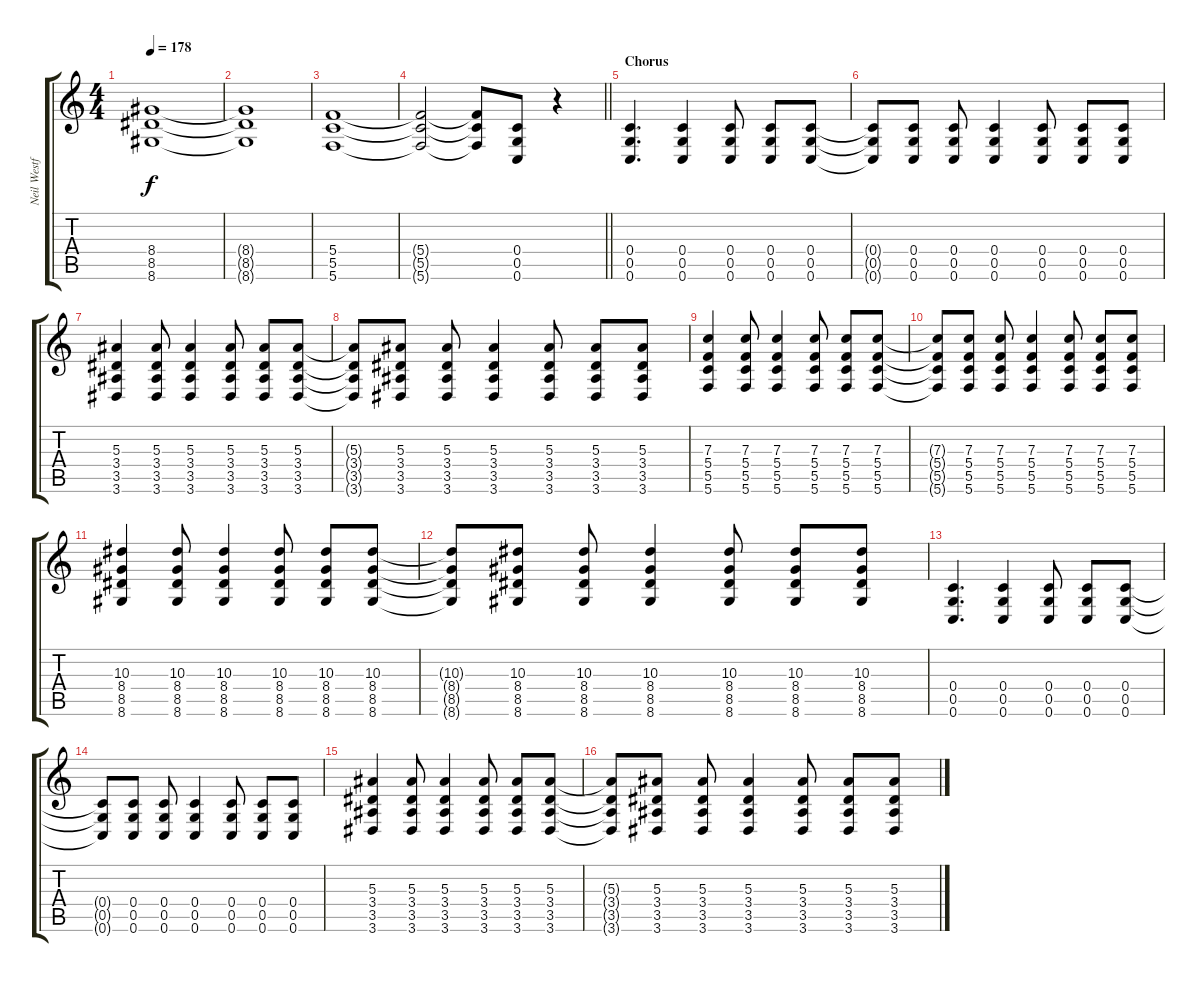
\track ("Neil Westfall" "Neil Westf") {instrument distortionguitar}
\staff {score tabs}
\tuning (D4 A3 F3 C3 G2 C2) {hide}
\ts (4 4)
\tempo 178
\clef g2
\ks c
(8.4 8.5 8.6).1{dy f} |
(8.4{t} 8.5{t} 8.6{t}).1 |
(5.4 5.5 5.6).1 |
\barLineRight lightlight
(5.4{t} 5.5{t} 5.6{t}).2 (5.4{t} 5.5{t} 5.6{t}).8 (0.4 0.5 0.6).8 r.4 |
\section ("" "Chorus")
(0.4 0.5 0.6).4{d} (0.4 0.5 0.6).4 (0.4 0.5 0.6).8 (0.4 0.5 0.6).8 (0.4 0.5 0.6).8 |
(0.4{t} 0.5{t} 0.6{t}).8 (0.4 0.5 0.6).8 (0.4 0.5 0.6).8 (0.4 0.5 0.6).4 (0.4 0.5 0.6).8 (0.4 0.5 0.6).8 (0.4 0.5 0.6).8 |
(5.3 3.4 3.5 3.6).4 (5.3 3.4 3.5 3.6).8 (5.3 3.4 3.5 3.6).4 (5.3 3.4 3.5 3.6).8 (5.3 3.4 3.5 3.6).8 (5.3 3.4 3.5 3.6).8 |
(5.3{t} 3.4{t} 3.5{t} 3.6{t}).8 (5.3 3.4 3.5 3.6).8 (5.3 3.4 3.5 3.6).8 (5.3 3.4 3.5 3.6).4 (5.3 3.4 3.5 3.6).8 (5.3 3.4 3.5 3.6).8 (5.3 3.4 3.5 3.6).8 |
(7.3 5.4 5.5 5.6).4 (7.3 5.4 5.5 5.6).8 (7.3 5.4 5.5 5.6).4 (7.3 5.4 5.5 5.6).8 (7.3 5.4 5.5 5.6).8 (7.3 5.4 5.5 5.6).8 |
(7.3{t} 5.4{t} 5.5{t} 5.6{t}).8 (7.3 5.4 5.5 5.6).8 (7.3 5.4 5.5 5.6).8 (7.3 5.4 5.5 5.6).4 (7.3 5.4 5.5 5.6).8 (7.3 5.4 5.5 5.6).8 (7.3 5.4 5.5 5.6).8 |
(10.3 8.4 8.5 8.6).4 (10.3 8.4 8.5 8.6).8 (10.3 8.4 8.5 8.6).4 (10.3 8.4 8.5 8.6).8 (10.3 8.4 8.5 8.6).8 (10.3 8.4 8.5 8.6).8 |
(10.3{t} 8.4{t} 8.5{t} 8.6{t}).8 (10.3 8.4 8.5 8.6).8 (10.3 8.4 8.5 8.6).8 (10.3 8.4 8.5 8.6).4 (10.3 8.4 8.5 8.6).8 (10.3 8.4 8.5 8.6).8 (10.3 8.4 8.5 8.6).8 |
(0.4 0.5 0.6).4{d} (0.4 0.5 0.6).4 (0.4 0.5 0.6).8 (0.4 0.5 0.6).8 (0.4 0.5 0.6).8 |
(0.4{t} 0.5{t} 0.6{t}).8 (0.4 0.5 0.6).8 (0.4 0.5 0.6).8 (0.4 0.5 0.6).4 (0.4 0.5 0.6).8 (0.4 0.5 0.6).8 (0.4 0.5 0.6).8 |
(5.3 3.4 3.5 3.6).4 (5.3 3.4 3.5 3.6).8 (5.3 3.4 3.5 3.6).4 (5.3 3.4 3.5 3.6).8 (5.3 3.4 3.5 3.6).8 (5.3 3.4 3.5 3.6).8 |
(5.3{t} 3.4{t} 3.5{t} 3.6{t}).8 (5.3 3.4 3.5 3.6).8 (5.3 3.4 3.5 3.6).8 (5.3 3.4 3.5 3.6).4 (5.3 3.4 3.5 3.6).8 (5.3 3.4 3.5 3.6).8 (5.3 3.4 3.5 3.6).8
